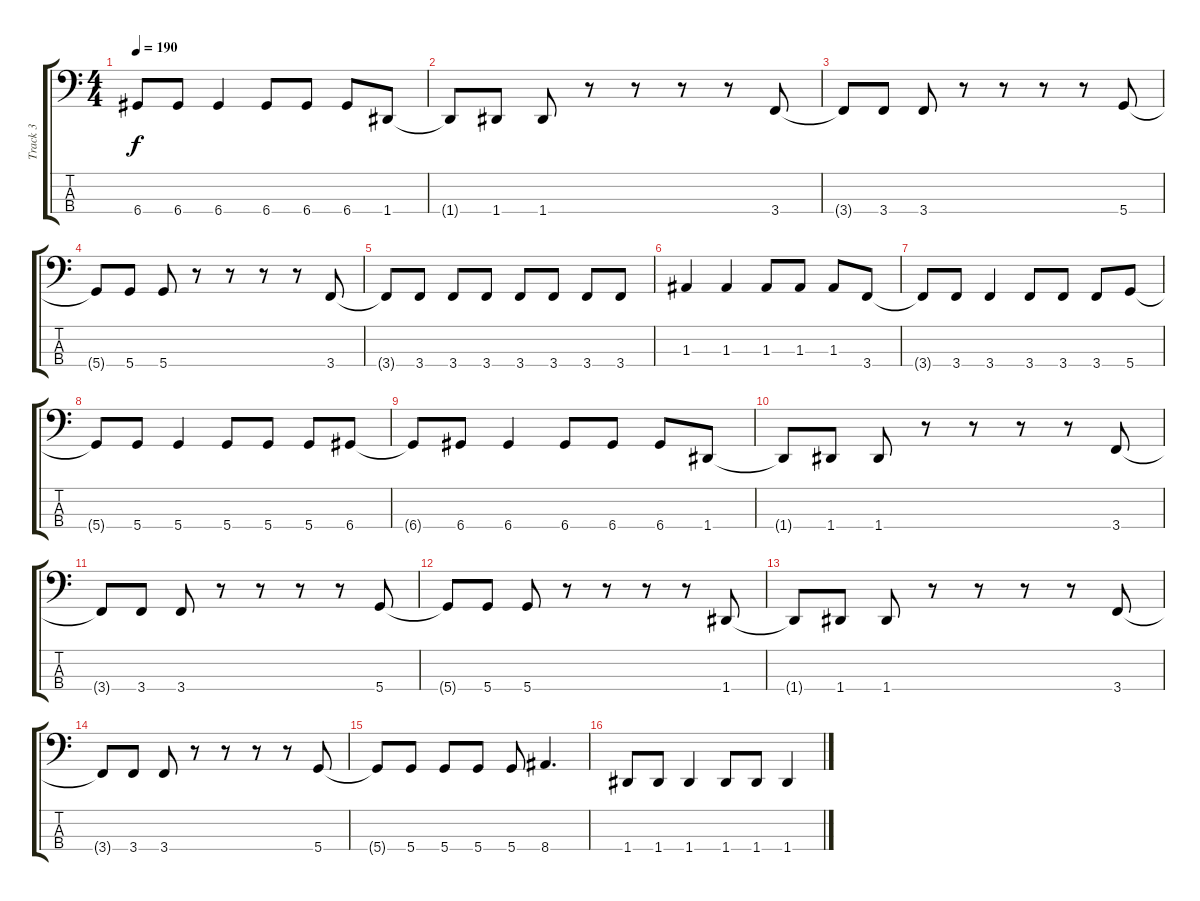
\track ("Track 3" "Track 3") {instrument electricbassfinger}
\staff {score tabs}
\tuning (G2 D2 A1 D1) {hide}
\ts (4 4)
\tempo 190
\clef f4
\ks c
6.4{t}.8{dy f} 6.4.8 6.4.4 6.4.8 6.4.8 6.4.8 1.4.8 |
1.4{t}.8 1.4.8 1.4.8 r.8 r.8 r.8 r.8 3.4.8 |
3.4{t}.8 3.4.8 3.4.8 r.8 r.8 r.8 r.8 5.4.8 |
5.4{t}.8 5.4.8 5.4.8 r.8 r.8 r.8 r.8 3.4.8 |
3.4{t}.8 3.4.8 3.4.8 3.4.8 3.4.8 3.4.8 3.4.8 3.4.8 |
1.3.4 1.3.4 1.3.8 1.3.8 1.3.8 3.4.8 |
3.4{t}.8 3.4.8 3.4.4 3.4.8 3.4.8 3.4.8 5.4.8 |
5.4{t}.8 5.4.8 5.4.4 5.4.8 5.4.8 5.4.8 6.4.8 |
6.4{t}.8 6.4.8 6.4.4 6.4.8 6.4.8 6.4.8 1.4.8 |
1.4{t}.8 1.4.8 1.4.8 r.8 r.8 r.8 r.8 3.4.8 |
3.4{t}.8 3.4.8 3.4.8 r.8 r.8 r.8 r.8 5.4.8 |
5.4{t}.8 5.4.8 5.4.8 r.8 r.8 r.8 r.8 1.4.8 |
1.4{t}.8 1.4.8 1.4.8 r.8 r.8 r.8 r.8 3.4.8 |
3.4{t}.8 3.4.8 3.4.8 r.8 r.8 r.8 r.8 5.4.8 |
5.4{t}.8 5.4.8 5.4.8 5.4.8 5.4.8 8.4.4{d} |
1.4.8 1.4.8 1.4.4 1.4.8 1.4.8 1.4.4
